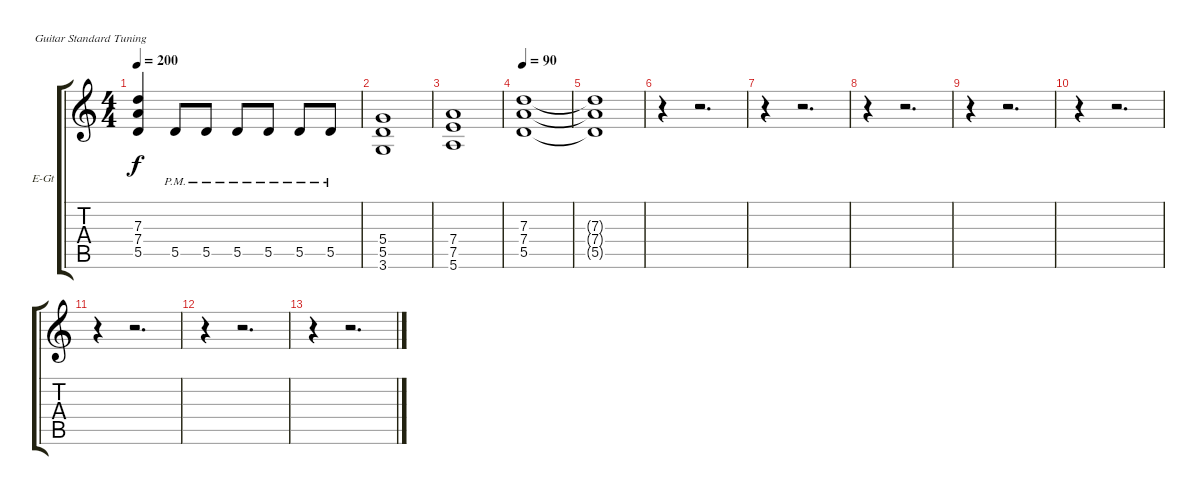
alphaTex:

\bracketExtendMode groupsimilarinstruments
\firstSystemTrackNameOrientation horizontal
\otherSystemsTrackNameOrientation horizontal
\track ("Rhythm" "E-Gt") {instrument distortionguitar}
\staff {score tabs}
\tuning (E4 B3 G3 D3 A2 E2)
\ts (4 4)
\tempo 200
\clef g2
\ks c
(7.3 7.4 5.5).4{dy f} 5.5{pm}.8 5.5{pm}.8 5.5{pm}.8 5.5{pm}.8 5.5{pm}.8 5.5{pm}.8 |
(5.4 5.5 3.6).1 |
(7.4 7.5 5.6).1 |
\tempo 90
(7.3 7.4 5.5).1 |
(7.3{t} 7.4{t} 5.5{t}).1 |
r.4 r.2{d} |
r.4 r.2{d} |
r.4 r.2{d} |
r.4 r.2{d} |
r.4 r.2{d} |
r.4 r.2{d} |
r.4 r.2{d} |
r.4 r.2{d}
